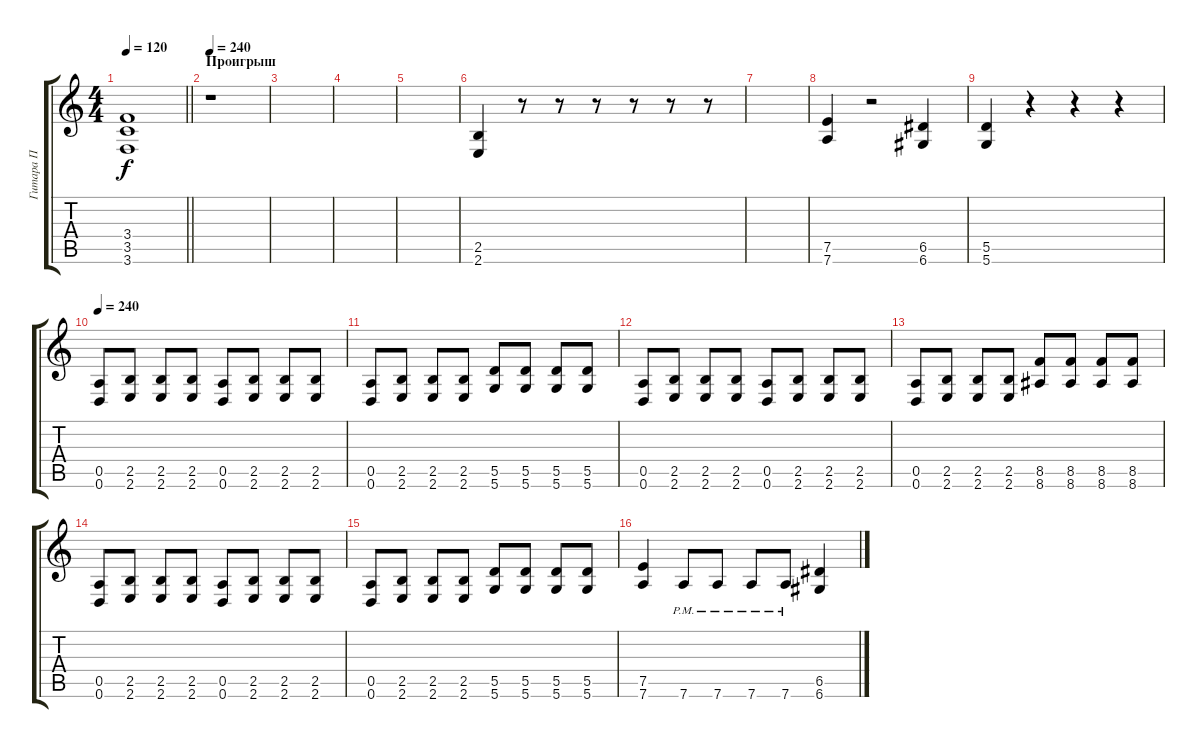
\track ("Гитара П" "Гитара П") {instrument electricguitarclean}
\staff {score tabs}
\tuning (E4 B3 G3 D3 A2 D2) {hide}
\ts (4 4)
\tempo 120
\clef g2
\barLineRight lightlight
\ks c
(3.4{t} 3.5{t} 3.6{t}).1{dy f} |
\section ("" "Проигрыш")
\tempo 240
r.1{volume 0} |
|
|
|
(2.5 2.6).4{volume 13 instrument overdrivenguitar} r.8 r.8 r.8 r.8 r.8 r.8 |
|
(7.5 7.6).4 r.2 (6.5 6.6).4 |
(5.5 5.6).4 r.4 r.4 r.4 |
\tempo 240
(0.5 0.6).8 (2.5 2.6).8 (2.5 2.6).8 (2.5 2.6).8 (0.5 0.6).8 (2.5 2.6).8 (2.5 2.6).8 (2.5 2.6).8 |
(0.5 0.6).8 (2.5 2.6).8 (2.5 2.6).8 (2.5 2.6).8 (5.5 5.6).8 (5.5 5.6).8 (5.5 5.6).8 (5.5 5.6).8 |
(0.5 0.6).8 (2.5 2.6).8 (2.5 2.6).8 (2.5 2.6).8 (0.5 0.6).8 (2.5 2.6).8 (2.5 2.6).8 (2.5 2.6).8 |
(0.5 0.6).8 (2.5 2.6).8 (2.5 2.6).8 (2.5 2.6).8 (8.5 8.6).8 (8.5 8.6).8 (8.5 8.6).8 (8.5 8.6).8 |
(0.5 0.6).8 (2.5 2.6).8 (2.5 2.6).8 (2.5 2.6).8 (0.5 0.6).8 (2.5 2.6).8 (2.5 2.6).8 (2.5 2.6).8 |
(0.5 0.6).8 (2.5 2.6).8 (2.5 2.6).8 (2.5 2.6).8 (5.5 5.6).8 (5.5 5.6).8 (5.5 5.6).8 (5.5 5.6).8 |
(7.5 7.6).4 7.6{pm}.8 7.6{pm}.8 7.6{pm}.8 7.6{pm}.8 (6.5 6.6).4
